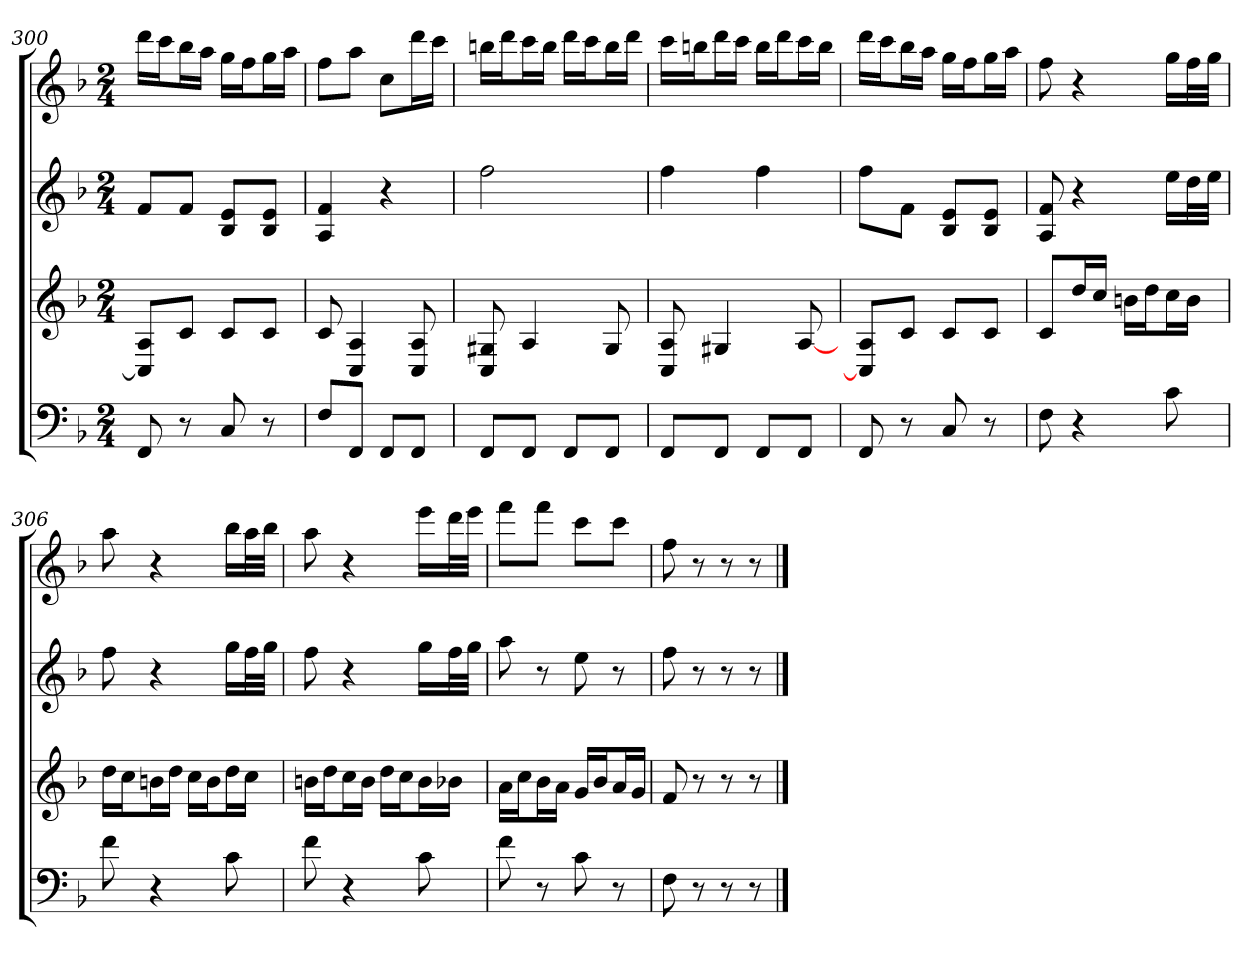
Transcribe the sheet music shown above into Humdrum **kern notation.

**kern	**kern	**kern	**kern
*part4	*part3	*part2	*part1
*staff4	*staff3	*staff2	*staff1
*k[b-]	*k[b-]	*k[b-]	*k[b-]
*F:	*F:	*F:	*F:
*M2/4	*M2/4	*M2/4	*M2/4
=300	=300	=300	=300
8FF	8C] 8AL	8fL	16dddLL
.	.	.	16cccJ
8r	8cJ	8fJ	16bb-L
.	.	.	16aaJJ
8C	8cL	8B- 8eL	16ggLL
.	.	.	16ffJ
8r	8cJ	8B- 8eJ	16ggL
.	.	.	16aaJJ
=301	=301	=301	=301
8FL	8c	4A 4f	8ffL
8FFJ	4C 4A	.	8aaJ
8FFL	.	4r	8ccL
8FFJ	8C 8A	.	16dddL
.	.	.	16cccJJ
=302	=302	=302	=302
8FFL	8C 8G#X	2ff	16bbnLL
.	.	.	16dddJ
8FFJ	4A	.	16cccL
.	.	.	16bbJJ
8FFL	.	.	16dddLL
.	.	.	16cccJ
8FFJ	8G#	.	16bbL
.	.	.	16dddJJ
=303	=303	=303	=303
8FFL	8C 8A	4ff	16cccLL
.	.	.	16bbnJ
8FFJ	4G#X	.	16dddL
.	.	.	16cccJJ
8FFL	.	4ff	16bbLL
.	.	.	16dddJ
8FFJ	[8A	.	16cccL
.	.	.	16bbJJ
=304	=304	=304	=304
8FF	8C] 8AL	8ffL	16dddLL
.	.	.	16cccJ
8r	8cJ	8fJ	16bb-L
.	.	.	16aaJJ
8C	8cL	8B- 8eL	16ggLL
.	.	.	16ffJ
8r	8cJ	8B- 8eJ	16ggL
.	.	.	16aaJJ
=305	=305	=305	=305
8F	8cL	8A 8f	8ff
4r	16ddL	4r	4r
.	16ccJJ	.	.
.	16bnLL	.	.
.	16ddJ	.	.
8c	16ccL	16eeLL	16ggLL
.	16bJJ	32ddL	32ffL
.	.	32eeJJJ	32ggJJJ
=306	=306	=306	=306
8f	16ddLL	8ff	8aa
.	16ccJ	.	.
4r	16bnL	4r	4r
.	16ddJJ	.	.
.	16ccLL	.	.
.	16bJ	.	.
8c	16ddL	16ggLL	16bb-LL
.	16ccJJ	32ffL	32aaL
.	.	32ggJJJ	32bb-JJJ
=307	=307	=307	=307
8f	16bnLL	8ff	8aa
.	16ddJ	.	.
4r	16ccL	4r	4r
.	16bJJ	.	.
.	16ddLL	.	.
.	16ccJ	.	.
8c	16bL	16ggLL	16eeeLL
.	16b-XJJ	32ffL	32dddL
.	.	32ggJJJ	32eeeJJJ
=308	=308	=308	=308
8f	16aLL	8aa	8fffL
.	16ccJ	.	.
8r	16b-L	8r	8fffJ
.	16aJJ	.	.
8c	16gLL	8ee	8cccL
.	16b-J	.	.
8r	16aL	8r	8cccJ
.	16gJJ	.	.
=309	=309	=309	=309
8F	8f	8ff	8ff
8r	8r	8r	8r
8r	8r	8r	8r
8r	8r	8r	8r
==	==	==	==
*-	*-	*-	*-
